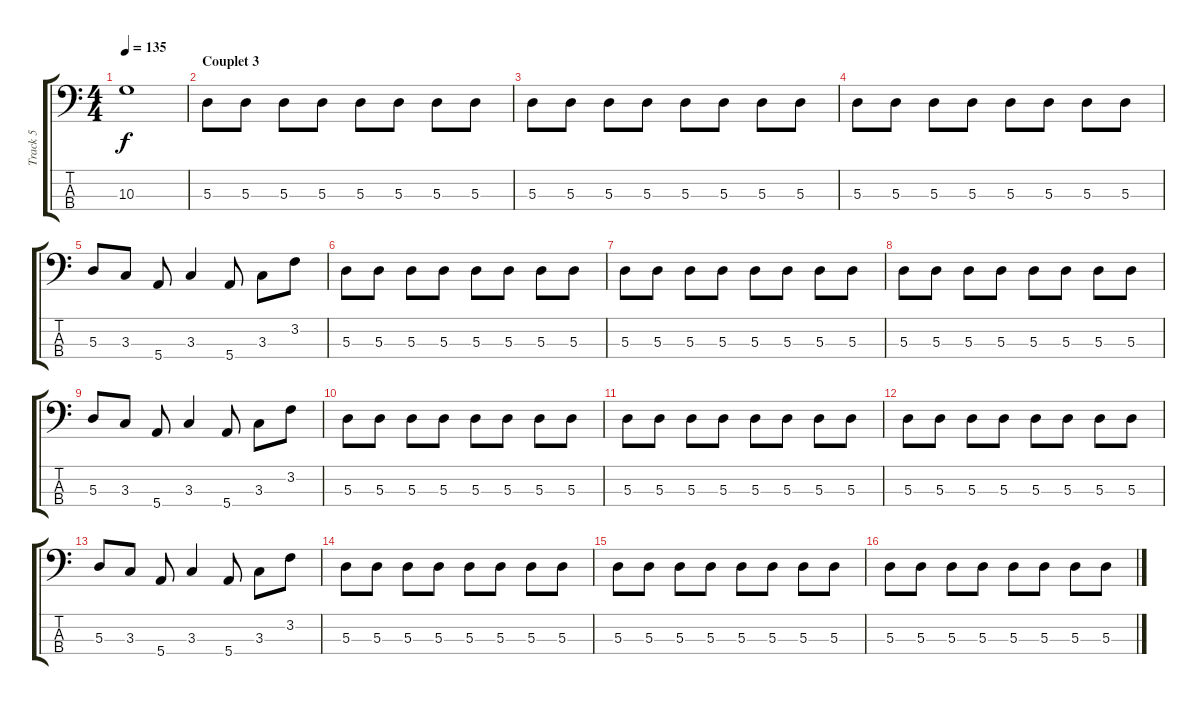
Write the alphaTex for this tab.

\track ("Track 5" "Track 5") {instrument electricbassfinger}
\staff {score tabs}
\tuning (G2 D2 A1 E1) {hide}
\ts (4 4)
\tempo 135
\clef f4
\ks c
10.3{t}.1{dy f} |
\section ("" "Couplet 3")
5.3.8 5.3.8 5.3.8 5.3.8 5.3.8 5.3.8 5.3.8 5.3.8 |
5.3.8 5.3.8 5.3.8 5.3.8 5.3.8 5.3.8 5.3.8 5.3.8 |
5.3.8 5.3.8 5.3.8 5.3.8 5.3.8 5.3.8 5.3.8 5.3.8 |
5.3.8 3.3.8 5.4.8 3.3.4 5.4.8 3.3.8 3.2.8 |
5.3.8 5.3.8 5.3.8 5.3.8 5.3.8 5.3.8 5.3.8 5.3.8 |
5.3.8 5.3.8 5.3.8 5.3.8 5.3.8 5.3.8 5.3.8 5.3.8 |
5.3.8 5.3.8 5.3.8 5.3.8 5.3.8 5.3.8 5.3.8 5.3.8 |
5.3.8 3.3.8 5.4.8 3.3.4 5.4.8 3.3.8 3.2.8 |
5.3.8 5.3.8 5.3.8 5.3.8 5.3.8 5.3.8 5.3.8 5.3.8 |
5.3.8 5.3.8 5.3.8 5.3.8 5.3.8 5.3.8 5.3.8 5.3.8 |
5.3.8 5.3.8 5.3.8 5.3.8 5.3.8 5.3.8 5.3.8 5.3.8 |
5.3.8 3.3.8 5.4.8 3.3.4 5.4.8 3.3.8 3.2.8 |
5.3.8 5.3.8 5.3.8 5.3.8 5.3.8 5.3.8 5.3.8 5.3.8 |
5.3.8 5.3.8 5.3.8 5.3.8 5.3.8 5.3.8 5.3.8 5.3.8 |
5.3.8 5.3.8 5.3.8 5.3.8 5.3.8 5.3.8 5.3.8 5.3.8
